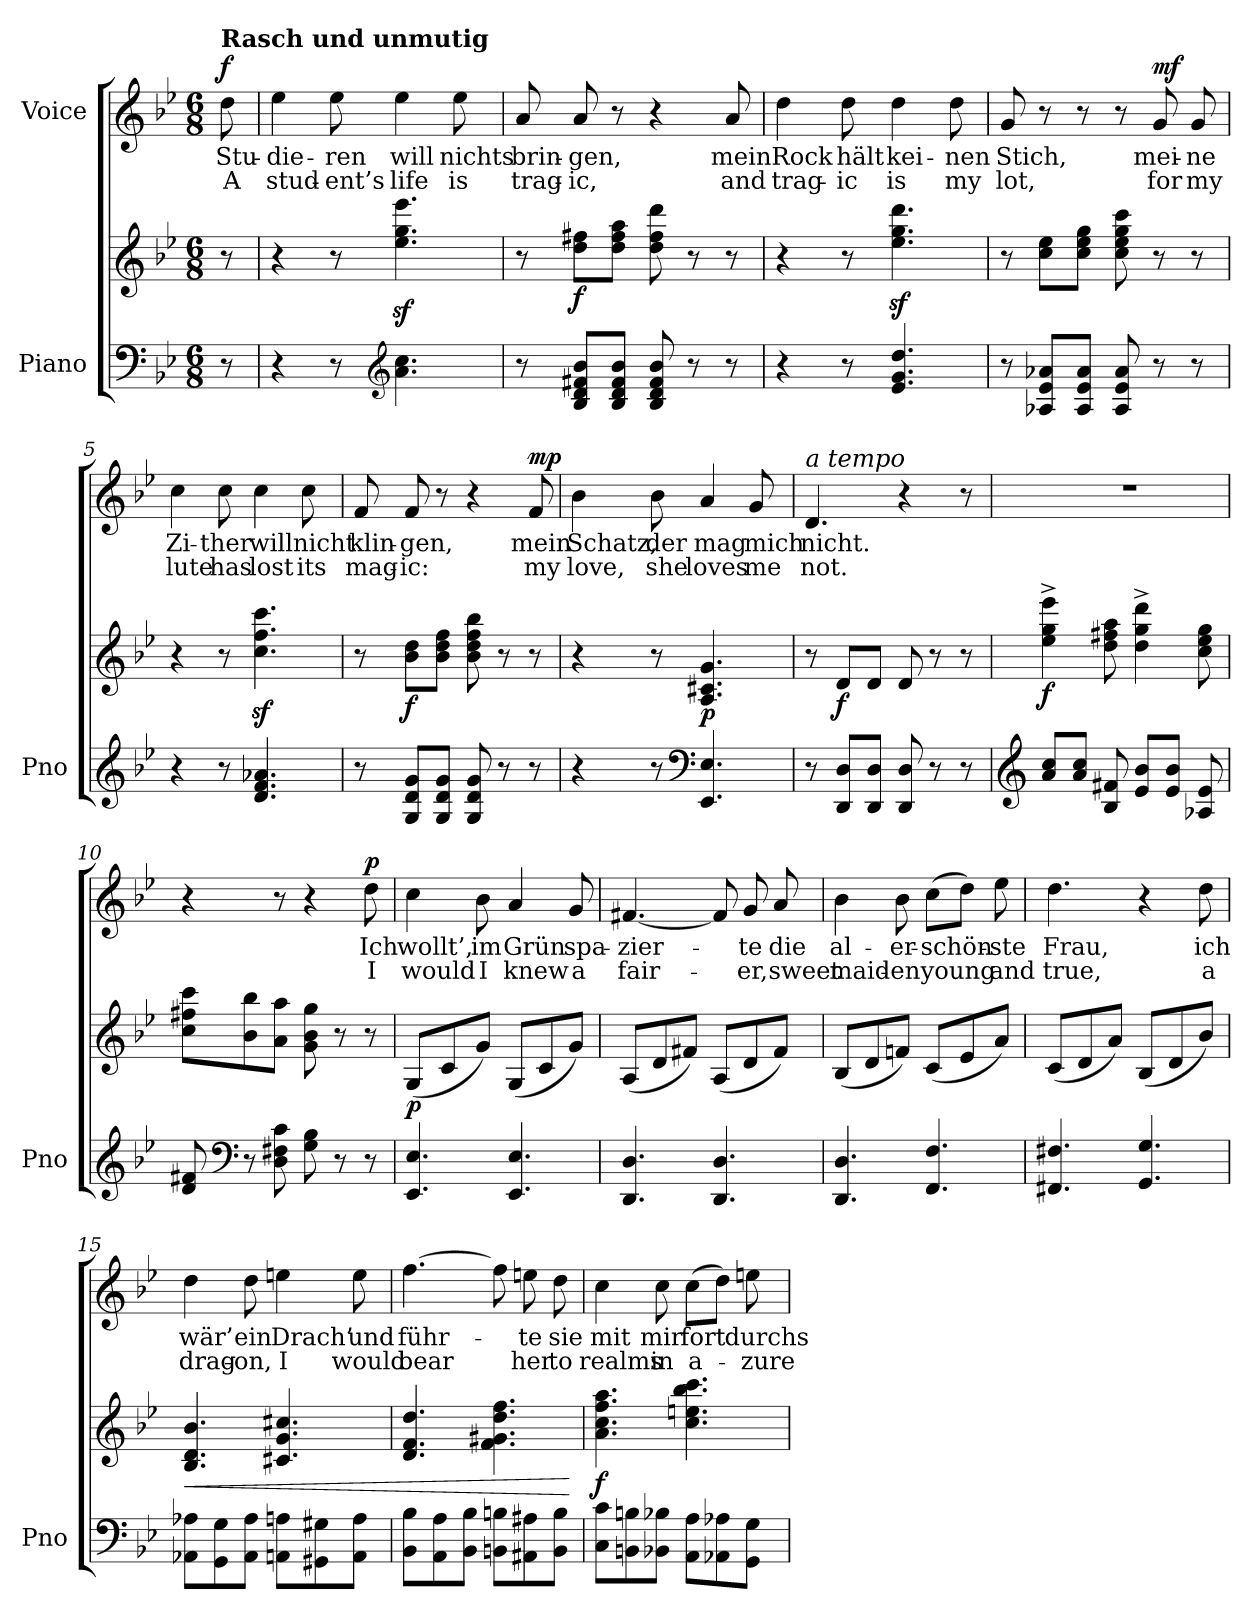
**kern	**kern	**dynam	**kern	**text	**text	**dynam
*part2	*part2	*part2	*part1	*part1	*part1	*part1
*staff3	*staff2	*staff2/3	*staff1	*staff1	*staff1	*staff1
*I"Piano	*	*	*I"Voice	*	*	*
*I'Pno	*	*	*	*	*	*
*clefF4	*clefG2	*	*clefG2	*	*	*
*k[b-e-]	*k[b-e-]	*	*k[b-e-]	*	*	*
*M6/8	*M6/8	*	*M6/8	*	*	*
=	=	=	=	=	=	=
!	!	!	!LO:TX:a:B:t=Rasch und unmutig	!	!	!
!	!	!	!	!LO:LY:b	!LO:LY:b	!LO:DY:a
8r	8r	.	8dd\	Stu-	A	f
=1	=1	=1	=1	=1	=1	=1
!	!	!	!	!LO:LY:b	!LO:LY:b	!
4r	4r	.	4ee-\	-die-	stud-	.
!	!	!	!	!LO:LY:b	!LO:LY:b	!
8r	8r	.	8ee-\	-ren	-ent’s	.
*clefG2	*	*	*	*	*	*
!	!	!	!	!LO:LY:b	!LO:LY:b	!
4.a\ 4.cc\	4.ee-\z< 4.gg\z< 4.eee-\z<	.	4ee-\	will	life	.
!	!	!	!	!LO:LY:b	!LO:LY:b	!
.	.	.	8ee-\	nichts	is	.
=2	=2	=2	=2	=2	=2	=2
!	!	!	!	!LO:LY:b	!LO:LY:b	!
8r	8r	.	8a/	brin-	trag-	.
!	!	!LO:DY:b	!	!LO:LY:b	!LO:LY:b	!
8B-/ 8d/ 8f#X/ 8b-/L	8dd\ 8ff#X\L	f	8a/	-gen,	-ic,	.
8B-/ 8d/ 8f#/ 8b-/J	8dd\ 8ff#\ 8aa\J	.	8r	.	.	.
8B-/ 8d/ 8f#/ 8b-/	8dd\ 8ff#\ 8ddd\	.	4r	.	.	.
8r	8r	.	.	.	.	.
!	!	!	!	!LO:LY:b	!LO:LY:b	!
8r	8r	.	8a/	mein	and	.
=3	=3	=3	=3	=3	=3	=3
!	!	!	!	!LO:LY:b	!LO:LY:b	!
4r	4r	.	4dd\	Rock	trag-	.
!	!	!	!	!LO:LY:b	!LO:LY:b	!
8r	8r	.	8dd\	hält	-ic	.
!	!	!	!	!LO:LY:b	!LO:LY:b	!
4.e-/ 4.g/ 4.dd/	4.ee-\z< 4.gg\z< 4.ddd\z<	.	4dd\	kei-	is	.
!	!	!	!	!LO:LY:b	!LO:LY:b	!
.	.	.	8dd\	-nen	my	.
!!LO:LB:g=z
=4	=4	=4	=4	=4	=4	=4
!	!	!	!	!LO:LY:b	!LO:LY:b	!
8r	8r	.	8g/	Stich,	lot,	.
8A-X/ 8e-/ 8a-X/L	8cc\ 8ee-\L	.	8r	.	.	.
8A-/ 8e-/ 8a-/J	8cc\ 8ee-\ 8gg\J	.	8r	.	.	.
8A-/ 8e-/ 8a-/	8cc\ 8ee-\ 8gg\ 8ccc\	.	8r	.	.	.
*	*	*	*MM110	*	*	*
!	!	!	!	!LO:LY:b	!LO:LY:b	!LO:DY:a
8r	8r	.	8g/	mei-	for	mf
!	!	!	!	!LO:LY:b	!LO:LY:b	!
8r	8r	.	8g/	-ne	my	.
=5	=5	=5	=5	=5	=5	=5
!	!	!	!	!LO:LY:b	!LO:LY:b	!
4r	4r	.	4cc\	Zi-	lute	.
!	!	!	!	!LO:LY:b	!LO:LY:b	!
8r	8r	.	8cc\	-ther	has	.
!	!	!	!	!LO:LY:b	!LO:LY:b	!
4.d/ 4.f/ 4.a-X/	4.cc\z< 4.ff\z< 4.ccc\z<	.	4cc\	will	lost	.
!	!	!	!	!LO:LY:b	!LO:LY:b	!
.	.	.	8cc\	nicht	its	.
=6	=6	=6	=6	=6	=6	=6
!	!	!	!	!LO:LY:b	!LO:LY:b	!
*	*	*	*^	*	*	*
8r	8r	.	8f/	2ryy	klin-	mag-	.
!	!	!LO:DY:b	!	!	!LO:LY:b	!LO:LY:b	!
8G/ 8d/ 8g/L	8b-\ 8dd\L	f	8f/	.	-gen,	-ic:	.
8G/ 8d/ 8g/J	8b-\ 8dd\ 8ff\J	.	8r	.	.	.	.
8G/ 8d/ 8g/	8b-\ 8dd\ 8ff\ 8bb-\	.	4r	.	.	.	.
*	*	*	*MM100	*	*	*	*
8r	8r	.	.	4ryy	.	.	.
!	!	!	!	!	!LO:LY:b	!LO:LY:b	!LO:DY:a
8r	8r	.	8f/	.	mein	my	mp
=7	=7	=7	=7	=7	=7	=7	=7
!	!	!	!LO:TX:a:i:t=sehr zurückhaltend	!	!	!	!
!	!	!	!	!	!LO:LY:b	!LO:LY:b	!
*	*	*	*v	*v	*	*	*
4r	4r	.	4b-\	Schatz,	love,	.
!	!	!	!	!LO:LY:b	!LO:LY:b	!
8r	8r	.	8b-\	der	she	.
*clefF4	*	*	*	*	*	*
*	*	*	*MM85	*	*	*
!	!	!LO:DY:b	!	!LO:LY:b	!LO:LY:b	!
4.EE-/ 4.E-/	4.A/ 4.c#X/ 4.g/	p	4a/	mag	loves	.
!	!	!	!	!LO:LY:b	!LO:LY:b	!
.	.	.	8g/	mich	me	.
!!LO:LB:g=z
=8	=8	=8	=8	=8	=8	=8
!	!	!	!LO:TX:a:i:t=a tempo	!	!	!
!	!	!	!	!LO:LY:b	!LO:LY:b	!
8r	8r	.	4.d/	nicht.	not.	.
!	!	!LO:DY:b	!	!	!	!
8DD/ 8D/L	8d/L	f	.	.	.	.
8DD/ 8D/J	8d/J	.	.	.	.	.
8DD/ 8D/	8d/	.	4r	.	.	.
8r	8r	.	.	.	.	.
8r	8r	.	8r	.	.	.
=9	=9	=9	=9	=9	=9	=9
*clefG2	*	*	*	*	*	*
!	!	!LO:DY:b	!	!	!	!
8a/ 8cc/L	4ee-\^ 4gg\^ 4eee-\^	f	2.r	.	.	.
8a/ 8cc/J	.	.	.	.	.	.
8B-/ 8f#X/	8dd\ 8ff#X\ 8aa\	.	.	.	.	.
8e-/ 8b-/L	4dd\^ 4gg\^ 4ddd\^	.	.	.	.	.
8e-/ 8b-/J	.	.	.	.	.	.
8A-X/ 8e-/	8cc\ 8ee-\ 8gg\	.	.	.	.	.
=10	=10	=10	=10	=10	=10	=10
8d/ 8f#X/	8cc\ 8ff#X\ 8ccc\L	.	4r	.	.	.
*clefF4	*	*	*	*	*	*
8r	8b-\ 8bb-\	.	.	.	.	.
8D\ 8F#X\ 8c\	8a\ 8aa\J	.	8r	.	.	.
8G\ 8B-\	8g\ 8b-\ 8gg\	.	4r	.	.	.
8r	8r	.	.	.	.	.
!	!	!	!	!LO:LY:b	!LO:LY:b	!LO:DY:a
8r	8r	.	8dd\	Ich	I	p
=11	=11	=11	=11	=11	=11	=11
!	!	!LO:DY:a=2	!	!LO:LY:b	!LO:LY:b	!
4.EE-/ 4.E-/	(<8G/L	p	4cc\	wollt’,	would	.
.	8c/	.	.	.	.	.
!	!	!	!	!LO:LY:b	!LO:LY:b	!
.	8g/J)	.	8b-\	im	I	.
!	!	!	!	!LO:LY:b	!LO:LY:b	!
4.EE-/ 4.E-/	(<8G/L	.	4a/	Grün	knew	.
.	8c/	.	.	.	.	.
!	!	!	!	!LO:LY:b	!LO:LY:b	!
.	8g/J)	.	8g/	spa-	a	.
=12	=12	=12	=12	=12	=12	=12
!	!	!	!	!LO:LY:b	!LO:LY:b	!
4.DD/ 4.D/	(<8A/L	.	[4.f#X/	-zier-	fair-	.
.	8d/	.	.	.	.	.
.	8f#X/J)	.	.	.	.	.
4.DD/ 4.D/	(<8A/L	.	8f#/]	.	.	.
!	!	!	!	!LO:LY:b	!LO:LY:b	!
.	8d/	.	8g/	-te	-er,	.
!	!	!	!	!LO:LY:b	!LO:LY:b	!
.	8f#/J)	.	8a/	die	sweet	.
!!LO:LB:g=z
=13	=13	=13	=13	=13	=13	=13
!	!	!	!	!LO:LY:b	!LO:LY:b	!
4.DD/ 4.D/	(<8B-/L	.	4b-\	al-	maid-	.
.	8d/	.	.	.	.	.
!	!	!	!	!LO:LY:b	!LO:LY:b	!
.	8fn/J)	.	8b-\	-er-	-en	.
!	!	!	!	!LO:LY:b	!LO:LY:b	!
4.FF/ 4.F/	(<8c/L	.	(>8cc\L	-schön-	young	.
.	8e-/	.	8dd\J)	.	.	.
!	!	!	!	!LO:LY:b	!LO:LY:b	!
.	8a/J)	.	8ee-\	-ste	and	.
=14	=14	=14	=14	=14	=14	=14
!	!	!	!	!LO:LY:b	!LO:LY:b	!
4.FF#X/ 4.F#X/	(<8c/L	.	4.dd\	Frau,	true,	.
.	8d/	.	.	.	.	.
.	8a/J)	.	.	.	.	.
4.GG/ 4.G/	(<8B-/L	.	4r	.	.	.
.	8d/	.	.	.	.	.
!	!	!	!	!LO:LY:b	!LO:LY:b	!
.	8b-/J)	.	8dd\	ich	a	.
=15	=15	=15	=15	=15	=15	=15
!	!	!LO:HP:b	!	!LO:LY:b	!LO:LY:b	!
8AA-X\ 8A-X\L	4.B-/ 4.d/ 4.b-/	<	4dd\	wär’	drag-	.
8GG\ 8G\	.	.	.	.	.	.
!	!	!	!	!LO:LY:b	!LO:LY:b	!
8AA-\ 8A-\J	.	.	8dd\	ein	-on,	.
!	!	!	!	!LO:LY:b	!LO:LY:b	!
8AAn\ 8An\L	4.c#X/ 4.g/ 4.cc#X/	.	4een\	Drach’	I	.
8GG#X\ 8G#X\	.	.	.	.	.	.
!	!	!	!	!LO:LY:b	!LO:LY:b	!
8AA\ 8A\J	.	.	8ee\	und	would	.
=16	=16	=16	=16	=16	=16	=16
!	!	!	!	!LO:LY:b	!LO:LY:b	!
8BB-\ 8B-\L	4.d/ 4.f/ 4.dd/	.	[4.ff\	führ-	bear	.
8AA\ 8A\	.	.	.	.	.	.
8BB-\ 8B-\J	.	.	.	.	.	.
8BBn\ 8Bn\L	4.f\ 4.g#X\ 4.dd\ 4.ff\	.	8ff\]	.	.	.
!	!	!	!	!LO:LY:b	!LO:LY:b	!
8AA#X\ 8A#X\	.	.	8een\	-te	her	.
!	!	!	!	!LO:LY:b	!LO:LY:b	!
8BB\ 8B\J	.	.	8dd\	sie	to	.
.	.	[	.	.	.	.
!!LO:PB:g=z
=17	=17	=17	=17	=17	=17	=17
!	!	!LO:DY:b	!	!LO:LY:b	!LO:LY:b	!
8C\ 8c\L	4.a\ 4.cc\ 4.ff\ 4.aa\	f	4cc\	mit	realms	.
8BBn\ 8Bn\	.	.	.	.	.	.
!	!	!	!	!LO:LY:b	!LO:LY:b	!
8BB-X\ 8B-X\J	.	.	8cc\	mir	in	.
!	!	!	!	!LO:LY:b	!LO:LY:b	!
8AA\ 8A\L	4.cc\ 4.een\ 4.bb-\ 4.ccc\	.	(>8cc\L	fort	a-	.
8AA-X\ 8A-X\	.	.	8dd\J)	.	.	.
!	!	!	!	!LO:LY:b	!LO:LY:b	!
8GG\ 8G\J	.	.	8een\	durchs	-zure	.
=	=	=	=	=	=	=
*-	*-	*-	*-	*-	*-	*-
